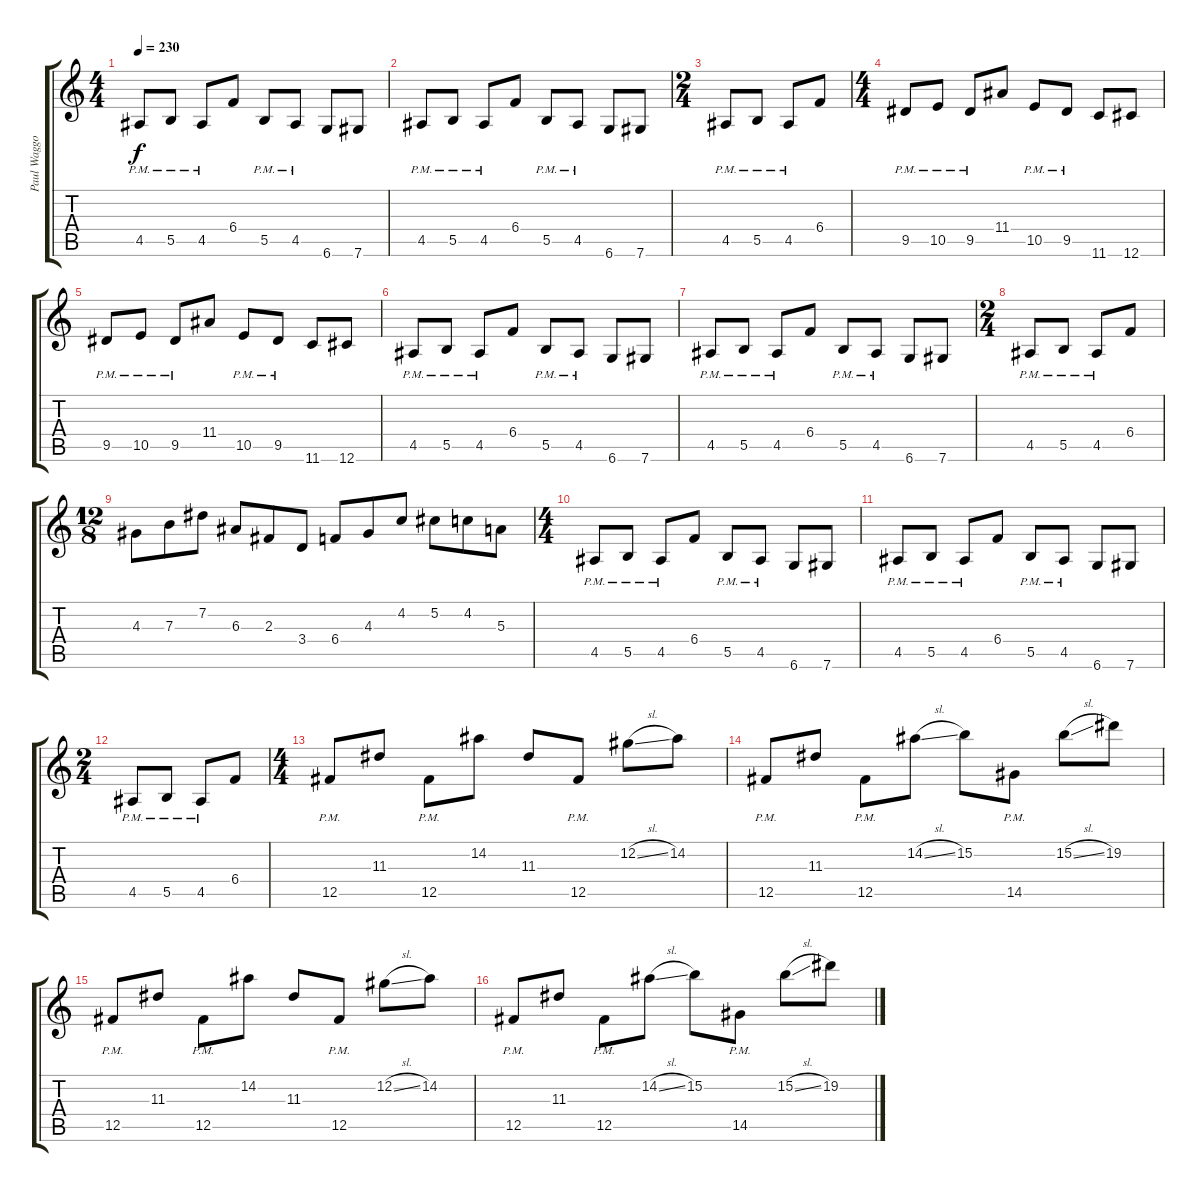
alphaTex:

\track ("Paul Waggoner - Rhythm" "Paul Waggo") {instrument distortionguitar}
\staff {score tabs}
\tuning (Db4 Ab3 E3 B2 Gb2 Db2) {hide}
\ts (4 4)
\tempo 230
\clef g2
\ks c
4.5{pm}.8{dy f} 5.5{pm}.8 4.5{pm}.8 6.4.8 5.5{pm}.8 4.5{pm}.8 6.6.8 7.6.8 |
4.5{pm}.8 5.5{pm}.8 4.5{pm}.8 6.4.8 5.5{pm}.8 4.5{pm}.8 6.6.8 7.6.8 |
\ts (2 4)
4.5{pm}.8 5.5{pm}.8 4.5{pm}.8 6.4.8 |
\ts (4 4)
9.5{pm}.8 10.5{pm}.8 9.5{pm}.8 11.4.8 10.5{pm}.8 9.5{pm}.8 11.6.8 12.6.8 |
9.5{pm}.8 10.5{pm}.8 9.5{pm}.8 11.4.8 10.5{pm}.8 9.5{pm}.8 11.6.8 12.6.8 |
4.5{pm}.8 5.5{pm}.8 4.5{pm}.8 6.4.8 5.5{pm}.8 4.5{pm}.8 6.6.8 7.6.8 |
4.5{pm}.8 5.5{pm}.8 4.5{pm}.8 6.4.8 5.5{pm}.8 4.5{pm}.8 6.6.8 7.6.8 |
\ts (2 4)
4.5{pm}.8 5.5{pm}.8 4.5{pm}.8 6.4.8 |
\ts (12 8)
4.3.8 7.3.8 7.2.8 6.3.8 2.3.8 3.4.8 6.4.8 4.3.8 4.2.8 5.2.8 4.2.8 5.3.8 |
\ts (4 4)
4.5{pm}.8 5.5{pm}.8 4.5{pm}.8 6.4.8 5.5{pm}.8 4.5{pm}.8 6.6.8 7.6.8 |
4.5{pm}.8 5.5{pm}.8 4.5{pm}.8 6.4.8 5.5{pm}.8 4.5{pm}.8 6.6.8 7.6.8 |
\ts (2 4)
4.5{pm}.8 5.5{pm}.8 4.5{pm}.8 6.4.8 |
\ts (4 4)
12.5{pm}.8 11.3.8 12.5{pm}.8 14.2.8 11.3.8 12.5{pm}.8 12.2{sl}.8 14.2.8 |
12.5{pm}.8 11.3.8 12.5{pm}.8 14.2{sl}.8 15.2.8 14.5{pm}.8 15.2{sl}.8 19.2.8 |
12.5{pm}.8 11.3.8 12.5{pm}.8 14.2.8 11.3.8 12.5{pm}.8 12.2{sl}.8 14.2.8 |
12.5{pm}.8 11.3.8 12.5{pm}.8 14.2{sl}.8 15.2.8 14.5{pm}.8 15.2{sl}.8 19.2.8
